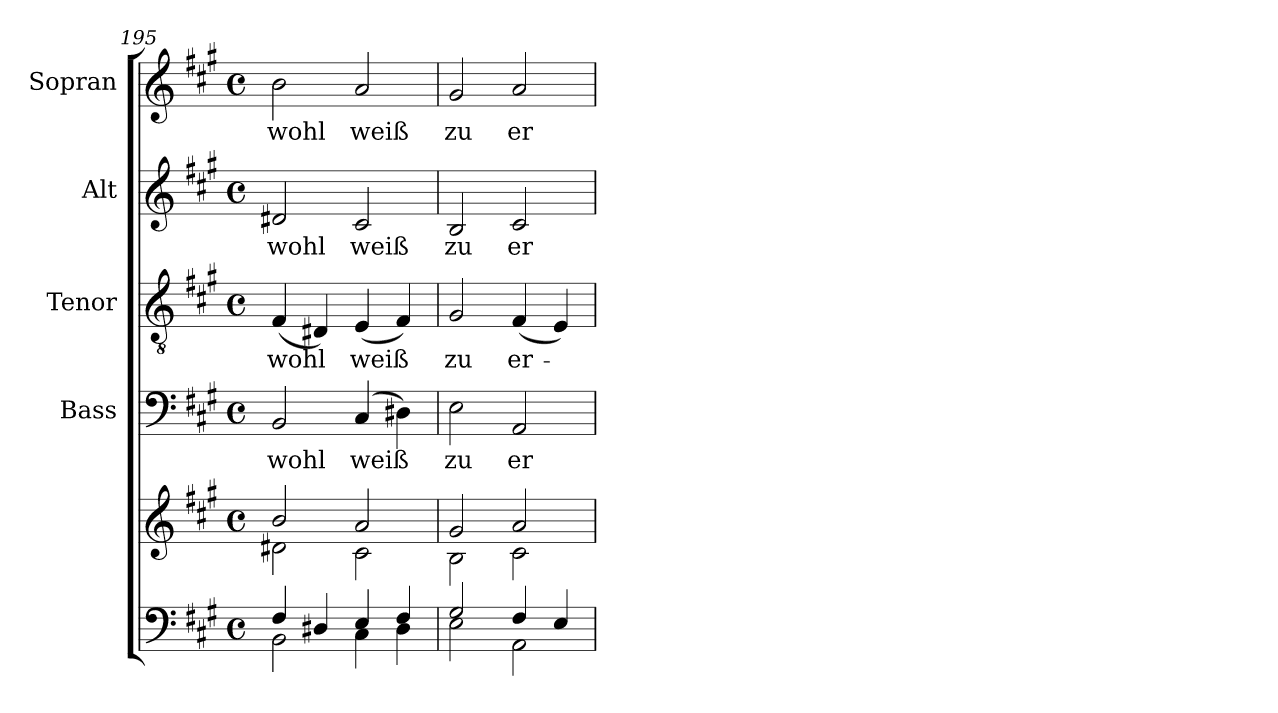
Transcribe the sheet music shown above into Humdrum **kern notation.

**kern	**kern	**kern	**text	**kern	**text	**kern	**text	**kern	**text
*part5	*part5	*part4	*part4	*part3	*part3	*part2	*part2	*part1	*part1
*staff6	*staff5	*staff4	*staff4	*staff3	*staff3	*staff2	*staff2	*staff1	*staff1
*	*	*I"Bass	*	*I"Tenor	*	*I"Alt	*	*I"Sopran	*
*	*	*I'B.	*	*I'T.	*	*I'A.	*	*I'S.	*
!!LO:PB:g=z
*clefF4	*clefG2	*clefF4	*	*clefGv2	*	*clefG2	*	*clefG2	*
*k[f#c#g#]	*k[f#c#g#]	*k[f#c#g#]	*	*k[f#c#g#]	*	*k[f#c#g#]	*	*k[f#c#g#]	*
*A:	*A:	*A:	*	*A:	*	*A:	*	*A:	*
*M4/4	*M4/4	*M4/4	*	*M4/4	*	*M4/4	*	*M4/4	*
*met(c)	*met(c)	*met(c)	*	*met(c)	*	*met(c)	*	*met(c)	*
=195	=195	=195	=195	=195	=195	=195	=195	=195	=195
*^	*^	*	*	*	*	*	*	*	*
!	!	!	!	!	!LO:LY:b	!	!LO:LY:b	!	!LO:LY:b	!	!LO:LY:b
4F#/	2BB\	2b/	2d#X\	2BB/	wohl	(<4F#/	wohl	2d#X/	wohl	2b\	wohl
4D#X/	.	.	.	.	.	4D#X/)	.	.	.	.	.
!	!	!	!	!	!LO:LY:b	!	!LO:LY:b	!	!LO:LY:b	!	!LO:LY:b
4E/	4C#\	2a/	2c#\	(4C#/	weiß	(<4E/	weiß	2c#/	weiß	2a/	weiß
4F#/	4D#\	.	.	4D#X\)	.	4F#/)	.	.	.	.	.
=196	=196	=196	=196	=196	=196	=196	=196	=196	=196	=196	=196
!	!	!	!	!	!LO:LY:b	!	!LO:LY:b	!	!LO:LY:b	!	!LO:LY:b
2G#/	2E\	2g#/	2B\	2E\	zu	2G#/	zu	2B/	zu	2g#/	zu
!	!	!	!	!	!LO:LY:b	!	!LO:LY:b	!	!LO:LY:b	!	!LO:LY:b
4F#/	2AA\	2a/	2c#\	2AA/	er-	(<4F#/	er-	2c#/	er-	2a/	er-
4E/	.	.	.	.	.	4E/)	.	.	.	.	.
*v	*v	*	*	*	*	*	*	*	*	*	*
*	*v	*v	*	*	*	*	*	*	*	*
=	=	=	=	=	=	=	=	=	=
*-	*-	*-	*-	*-	*-	*-	*-	*-	*-
